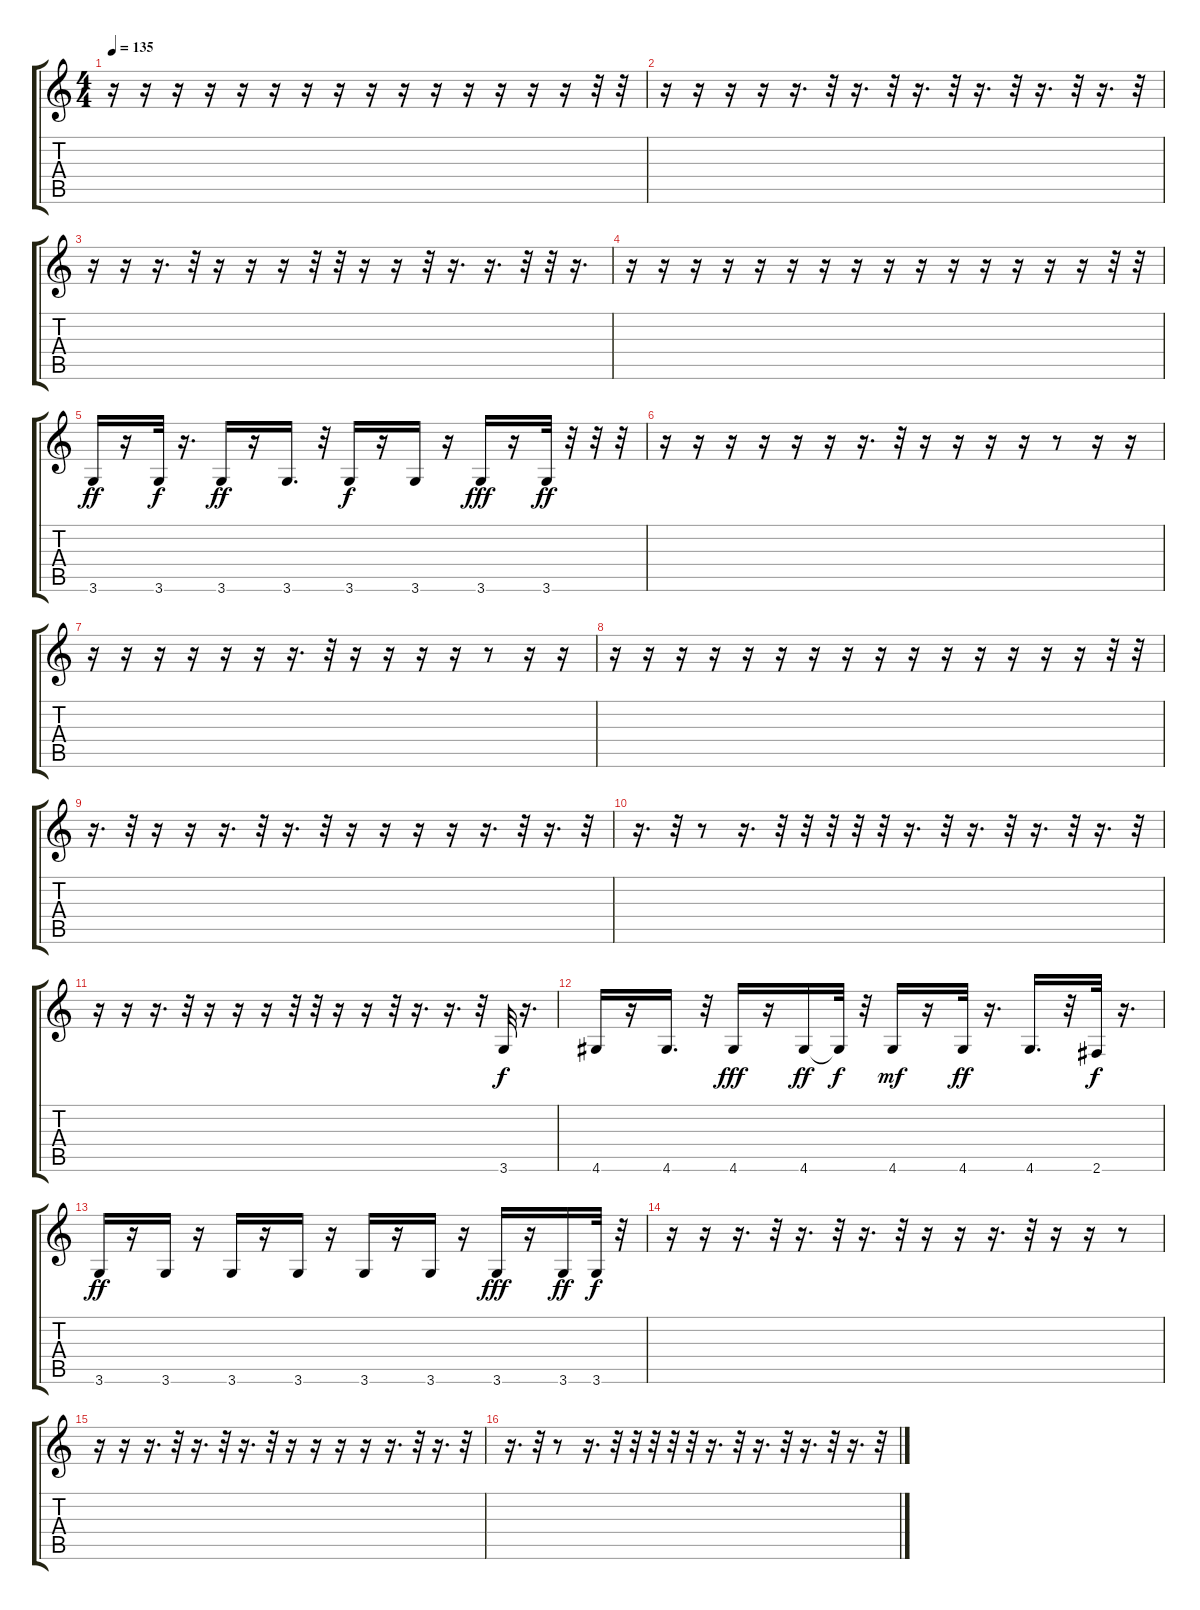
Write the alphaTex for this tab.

\track "" {instrument fretlessbass}
\staff {score tabs}
\tuning (E4 B3 G3 D3 A2 E2) {hide}
\ts (4 4)
\tempo 135
\clef g2
\ks c
r.16{dy ff} r.16 r.16 r.16 r.16 r.16 r.16 r.16 r.16 r.16 r.16 r.16 r.16 r.16 r.16 r.32 r.32 |
r.16 r.16 r.16 r.16 r.16{d} r.32 r.16{d} r.32 r.16{d} r.32 r.16{d} r.32 r.16{d} r.32 r.16{d} r.32 |
r.16 r.16 r.16{d} r.32 r.16 r.16 r.16 r.32 r.32 r.16 r.16 r.32 r.16{d} r.16{d} r.32 r.32 r.16{d} |
r.16 r.16 r.16 r.16 r.16 r.16 r.16 r.16 r.16 r.16 r.16 r.16 r.16 r.16 r.16 r.32 r.32 |
3.6.16 r.16 3.6.32{dy f} r.16{d} 3.6.16{dy ff} r.16 3.6.16{d} r.32 3.6.16{dy f} r.16 3.6.16 r.16 3.6.16{dy fff} r.16 3.6.32{dy ff} r.32 r.32 r.32 |
r.16 r.16 r.16 r.16 r.16 r.16 r.16{d} r.32 r.16 r.16 r.16 r.16 r.8 r.16 r.16 |
r.16 r.16 r.16 r.16 r.16 r.16 r.16{d} r.32 r.16 r.16 r.16 r.16 r.8 r.16 r.16 |
r.16 r.16 r.16 r.16 r.16 r.16 r.16 r.16 r.16 r.16 r.16 r.16 r.16 r.16 r.16 r.32 r.32 |
r.16{d} r.32 r.16 r.16 r.16{d} r.32 r.16{d} r.32 r.16 r.16 r.16 r.16 r.16{d} r.32 r.16{d} r.32 |
r.16{d} r.32 r.8 r.16{d} r.32 r.32 r.32 r.32 r.32 r.16{d} r.32 r.16{d} r.32 r.16{d} r.32 r.16{d} r.32 |
r.16 r.16 r.16{d} r.32 r.16 r.16 r.16 r.32 r.32 r.16 r.16 r.32 r.16{d} r.16{d} r.32 3.6.32{dy f} r.16{d} |
4.6.16 r.16 4.6.16{d} r.32 4.6.16{dy fff} r.16 4.6.16{dy ff} 4.6{t}.32{dy f} r.32 4.6.16{dy mf} r.16 4.6.32{dy ff} r.16{d} 4.6.16{d} r.32 2.6.32{dy f} r.16{d} |
3.6.16{dy ff} r.16 3.6.16 r.16 3.6.16 r.16 3.6.16 r.16 3.6.16 r.16 3.6.16 r.16 3.6.16{dy fff} r.16 3.6.16{dy ff} 3.6.32{dy f} r.32 |
r.16 r.16 r.16{d} r.32 r.16{d} r.32 r.16{d} r.32 r.16 r.16 r.16{d} r.32 r.16 r.16 r.8 |
r.16 r.16 r.16{d} r.32 r.16{d} r.32 r.16{d} r.32 r.16 r.16 r.16 r.16 r.16{d} r.32 r.16{d} r.32 |
r.16{d} r.32 r.8 r.16{d} r.32 r.32 r.32 r.32 r.32 r.16{d} r.32 r.16{d} r.32 r.16{d} r.32 r.16{d} r.32
